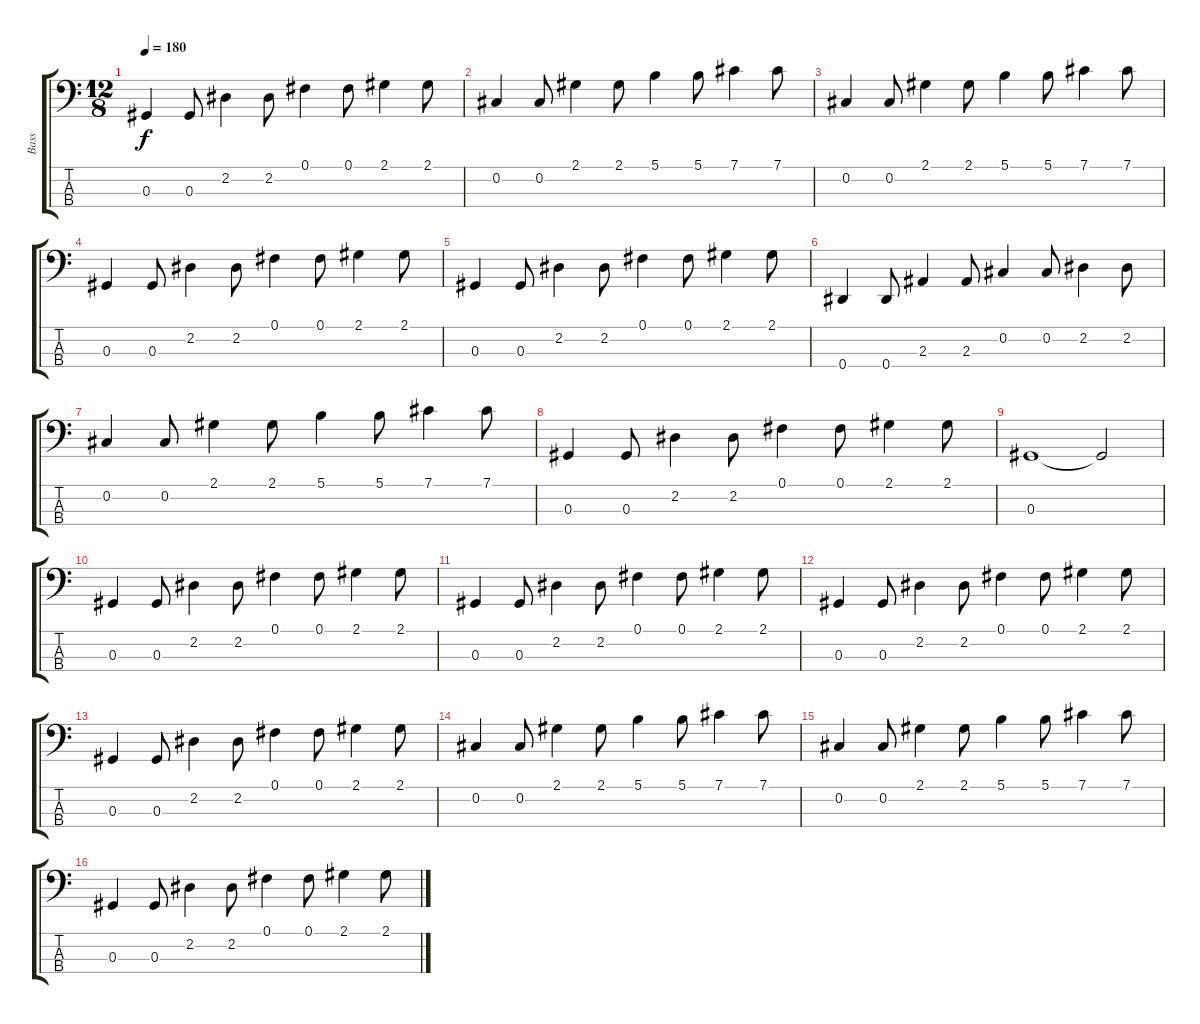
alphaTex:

\track ("Bass" "Bass") {instrument electricbassfinger}
\staff {score tabs}
\tuning (Gb2 Db2 Ab1 Eb1) {hide}
\ts (12 8)
\tempo 180
\clef f4
\ks c
0.3.4{dy f} 0.3.8 2.2.4 2.2.8 0.1.4 0.1.8 2.1.4 2.1.8 |
0.2.4 0.2.8 2.1.4 2.1.8 5.1.4 5.1.8 7.1.4 7.1.8 |
0.2.4 0.2.8 2.1.4 2.1.8 5.1.4 5.1.8 7.1.4 7.1.8 |
0.3.4 0.3.8 2.2.4 2.2.8 0.1.4 0.1.8 2.1.4 2.1.8 |
0.3.4 0.3.8 2.2.4 2.2.8 0.1.4 0.1.8 2.1.4 2.1.8 |
0.4.4 0.4.8 2.3.4 2.3.8 0.2.4 0.2.8 2.2.4 2.2.8 |
0.2.4 0.2.8 2.1.4 2.1.8 5.1.4 5.1.8 7.1.4 7.1.8 |
0.3.4 0.3.8 2.2.4 2.2.8 0.1.4 0.1.8 2.1.4 2.1.8 |
0.3.1 0.3{t}.2 |
0.3.4 0.3.8 2.2.4 2.2.8 0.1.4 0.1.8 2.1.4 2.1.8 |
0.3.4 0.3.8 2.2.4 2.2.8 0.1.4 0.1.8 2.1.4 2.1.8 |
0.3.4 0.3.8 2.2.4 2.2.8 0.1.4 0.1.8 2.1.4 2.1.8 |
0.3.4 0.3.8 2.2.4 2.2.8 0.1.4 0.1.8 2.1.4 2.1.8 |
0.2.4 0.2.8 2.1.4 2.1.8 5.1.4 5.1.8 7.1.4 7.1.8 |
0.2.4 0.2.8 2.1.4 2.1.8 5.1.4 5.1.8 7.1.4 7.1.8 |
0.3.4 0.3.8 2.2.4 2.2.8 0.1.4 0.1.8 2.1.4 2.1.8
